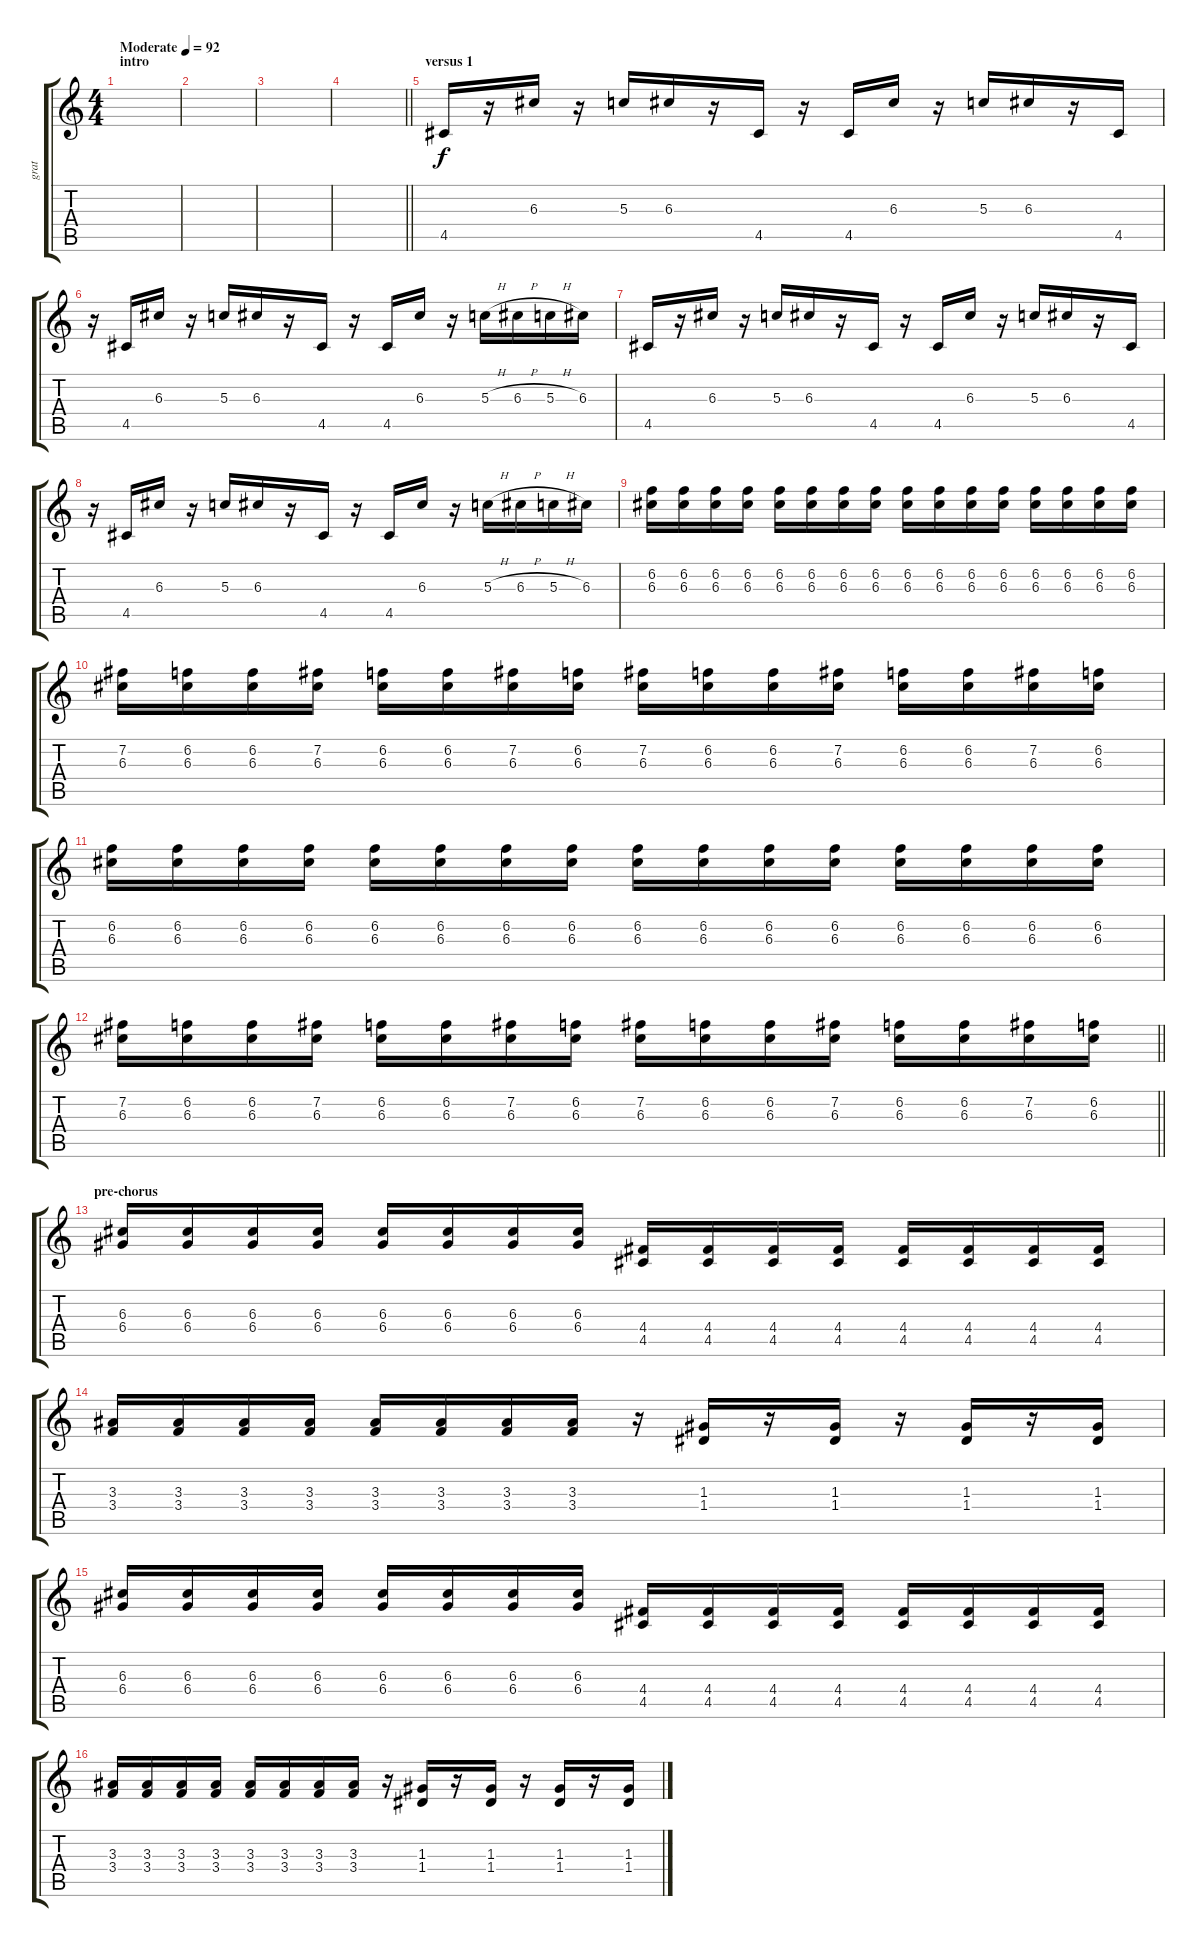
\track ("grat " "grat ") {instrument distortionguitar}
\staff {score tabs}
\tuning (E4 B3 G3 D3 A2 E2) {hide}
\ts (4 4)
\section ("" "intro")
\tempo (92 "Moderate")
\clef g2
\ks c
|
|
|
\barLineRight lightlight
|
\section ("" "versus 1")
4.5.16 r.16 6.3.16 r.16 5.3.16 6.3.16 r.16 4.5.16 r.16 4.5.16 6.3.16 r.16 5.3.16 6.3.16 r.16 4.5.16 |
r.16 4.5.16 6.3.16 r.16 5.3.16 6.3.16 r.16 4.5.16 r.16 4.5.16 6.3.16 r.16 5.3{h}.16 6.3{h}.16 5.3{h}.16 6.3.16 |
4.5.16 r.16 6.3.16 r.16 5.3.16 6.3.16 r.16 4.5.16 r.16 4.5.16 6.3.16 r.16 5.3.16 6.3.16 r.16 4.5.16 |
r.16 4.5.16 6.3.16 r.16 5.3.16 6.3.16 r.16 4.5.16 r.16 4.5.16 6.3.16 r.16 5.3{h}.16 6.3{h}.16 5.3{h}.16 6.3.16 |
(6.2 6.3).16 (6.2 6.3).16 (6.2 6.3).16 (6.2 6.3).16 (6.2 6.3).16 (6.2 6.3).16 (6.2 6.3).16 (6.2 6.3).16 (6.2 6.3).16 (6.2 6.3).16 (6.2 6.3).16 (6.2 6.3).16 (6.2 6.3).16 (6.2 6.3).16 (6.2 6.3).16 (6.2 6.3).16 |
(7.2 6.3).16 (6.2 6.3).16 (6.2 6.3).16 (7.2 6.3).16 (6.2 6.3).16 (6.2 6.3).16 (7.2 6.3).16 (6.2 6.3).16 (7.2 6.3).16 (6.2 6.3).16 (6.2 6.3).16 (7.2 6.3).16 (6.2 6.3).16 (6.2 6.3).16 (7.2 6.3).16 (6.2 6.3).16 |
(6.2 6.3).16 (6.2 6.3).16 (6.2 6.3).16 (6.2 6.3).16 (6.2 6.3).16 (6.2 6.3).16 (6.2 6.3).16 (6.2 6.3).16 (6.2 6.3).16 (6.2 6.3).16 (6.2 6.3).16 (6.2 6.3).16 (6.2 6.3).16 (6.2 6.3).16 (6.2 6.3).16 (6.2 6.3).16 |
\barLineRight lightlight
(7.2 6.3).16 (6.2 6.3).16 (6.2 6.3).16 (7.2 6.3).16 (6.2 6.3).16 (6.2 6.3).16 (7.2 6.3).16 (6.2 6.3).16 (7.2 6.3).16 (6.2 6.3).16 (6.2 6.3).16 (7.2 6.3).16 (6.2 6.3).16 (6.2 6.3).16 (7.2 6.3).16 (6.2 6.3).16 |
\section ("" "pre-chorus")
(6.3 6.4).16 (6.3 6.4).16 (6.3 6.4).16 (6.3 6.4).16 (6.3 6.4).16 (6.3 6.4).16 (6.3 6.4).16 (6.3 6.4).16 (4.4 4.5).16 (4.4 4.5).16 (4.4 4.5).16 (4.4 4.5).16 (4.4 4.5).16 (4.4 4.5).16 (4.4 4.5).16 (4.4 4.5).16 |
(3.3 3.4).16 (3.3 3.4).16 (3.3 3.4).16 (3.3 3.4).16 (3.3 3.4).16 (3.3 3.4).16 (3.3 3.4).16 (3.3 3.4).16 r.16 (1.3 1.4).16 r.16 (1.3 1.4).16 r.16 (1.3 1.4).16 r.16 (1.3 1.4).16 |
(6.3 6.4).16 (6.3 6.4).16 (6.3 6.4).16 (6.3 6.4).16 (6.3 6.4).16 (6.3 6.4).16 (6.3 6.4).16 (6.3 6.4).16 (4.4 4.5).16 (4.4 4.5).16 (4.4 4.5).16 (4.4 4.5).16 (4.4 4.5).16 (4.4 4.5).16 (4.4 4.5).16 (4.4 4.5).16 |
(3.3 3.4).16 (3.3 3.4).16 (3.3 3.4).16 (3.3 3.4).16 (3.3 3.4).16 (3.3 3.4).16 (3.3 3.4).16 (3.3 3.4).16 r.16 (1.3 1.4).16 r.16 (1.3 1.4).16 r.16 (1.3 1.4).16 r.16 (1.3 1.4).16
